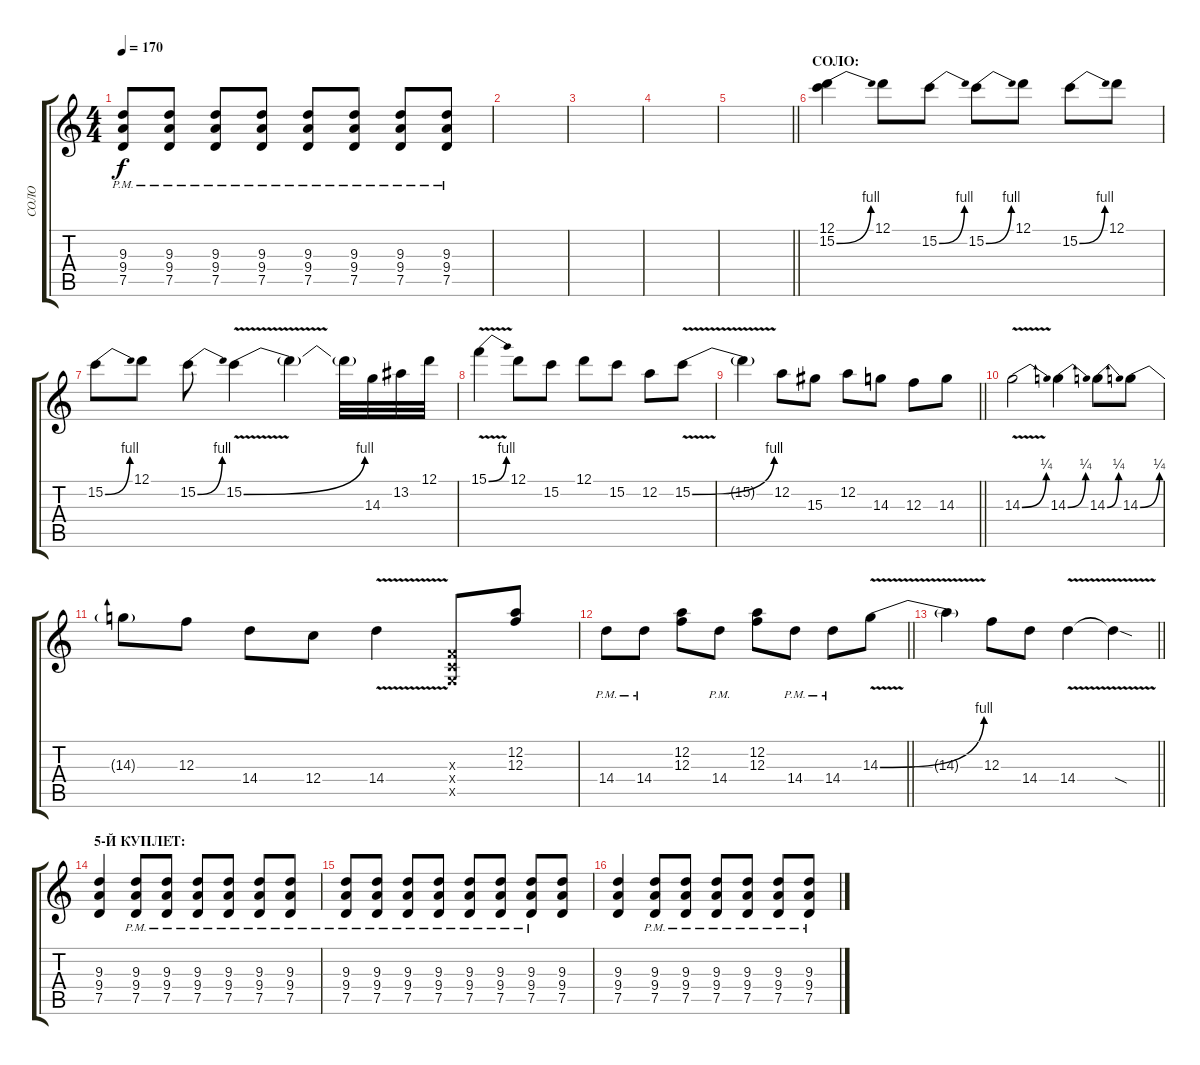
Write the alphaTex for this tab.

\track ("СОЛО" "СОЛО") {instrument distortionguitar}
\staff {score tabs}
\tuning (D4 A3 F3 C3 G2 D2) {hide}
\ts (4 4)
\tempo 170
\clef g2
\ks c
(9.3{pm} 9.4{pm} 7.5{pm}).8{dy f} (9.3{pm} 9.4{pm} 7.5{pm}).8 (9.3{pm} 9.4{pm} 7.5{pm}).8 (9.3{pm} 9.4{pm} 7.5{pm}).8 (9.3{pm} 9.4{pm} 7.5{pm}).8 (9.3{pm} 9.4{pm} 7.5{pm}).8 (9.3{pm} 9.4{pm} 7.5{pm}).8 (9.3{pm} 9.4{pm} 7.5{pm}).8 |
|
|
|
\barLineRight lightlight
|
\section ("" "СОЛО:")
(12.1 15.2{be (bend 0 0 60 4)}).4 12.1.8 15.2{be (bend 0 0 60 4)}.8 15.2{be (bend 0 0 60 4)}.8 12.1.8 15.2{be (bend 0 0 60 4)}.8 12.1.8 |
15.2{be (bend 0 0 60 4)}.8 12.1.8 15.2{be (bend 0 0 60 4)}.8 15.2{be (bend 0 0 60 4) v}.4 15.2{t}.4 15.2{t}.32 14.3.32 13.2.32 12.1.32 |
15.1{be (bend 0 0 60 4) v}.4 12.1.8 15.2.8 12.1.8 15.2.8 12.2.8 15.2{be (bend 0 0 60 4) v}.8 |
\barLineRight lightlight
15.2{t}.4 12.2.8 15.3.8 12.2.8 14.3.8 12.3.8 14.3.8 |
14.3{be (bend 0 0 60 1) v}.2 14.3{be (bend 0 0 60 1)}.4 14.3{be (bend 0 0 60 1)}.8 14.3{be (bend 0 0 60 1)}.8 |
14.3{t}.8 12.3.8 14.4.8 12.4.8 14.4{v}.4 (0.3{x} 0.4{x} 0.5{x}).8 (12.2 12.3).8 |
\barLineRight lightlight
14.4{pm}.8 14.4{pm}.8 (12.2 12.3).8 14.4{pm}.8 (12.2 12.3).8 14.4{pm}.8 14.4{pm}.8 14.3{be (bend 0 0 60 4) v}.8 |
\barLineRight lightlight
14.3{t}.4 12.3.8 14.4.8 14.4{v}.4 14.4{sod t}.4 |
\section ("" "5-Й КУПЛЕТ:")
(9.3 9.4 7.5).4 (9.3{pm} 9.4{pm} 7.5{pm}).8 (9.3{pm} 9.4{pm} 7.5{pm}).8 (9.3{pm} 9.4{pm} 7.5{pm}).8 (9.3{pm} 9.4{pm} 7.5{pm}).8 (9.3{pm} 9.4{pm} 7.5{pm}).8 (9.3{pm} 9.4{pm} 7.5{pm}).8 |
(9.3{pm} 9.4{pm} 7.5{pm}).8 (9.3{pm} 9.4{pm} 7.5{pm}).8 (9.3{pm} 9.4{pm} 7.5{pm}).8 (9.3{pm} 9.4{pm} 7.5{pm}).8 (9.3{pm} 9.4{pm} 7.5{pm}).8 (9.3{pm} 9.4{pm} 7.5{pm}).8 (9.3{pm} 9.4{pm} 7.5{pm}).8 (9.3 9.4 7.5).8 |
(9.3 9.4 7.5).4 (9.3{pm} 9.4{pm} 7.5{pm}).8 (9.3{pm} 9.4{pm} 7.5{pm}).8 (9.3{pm} 9.4{pm} 7.5{pm}).8 (9.3{pm} 9.4{pm} 7.5{pm}).8 (9.3{pm} 9.4{pm} 7.5{pm}).8 (9.3{pm} 9.4{pm} 7.5{pm}).8
